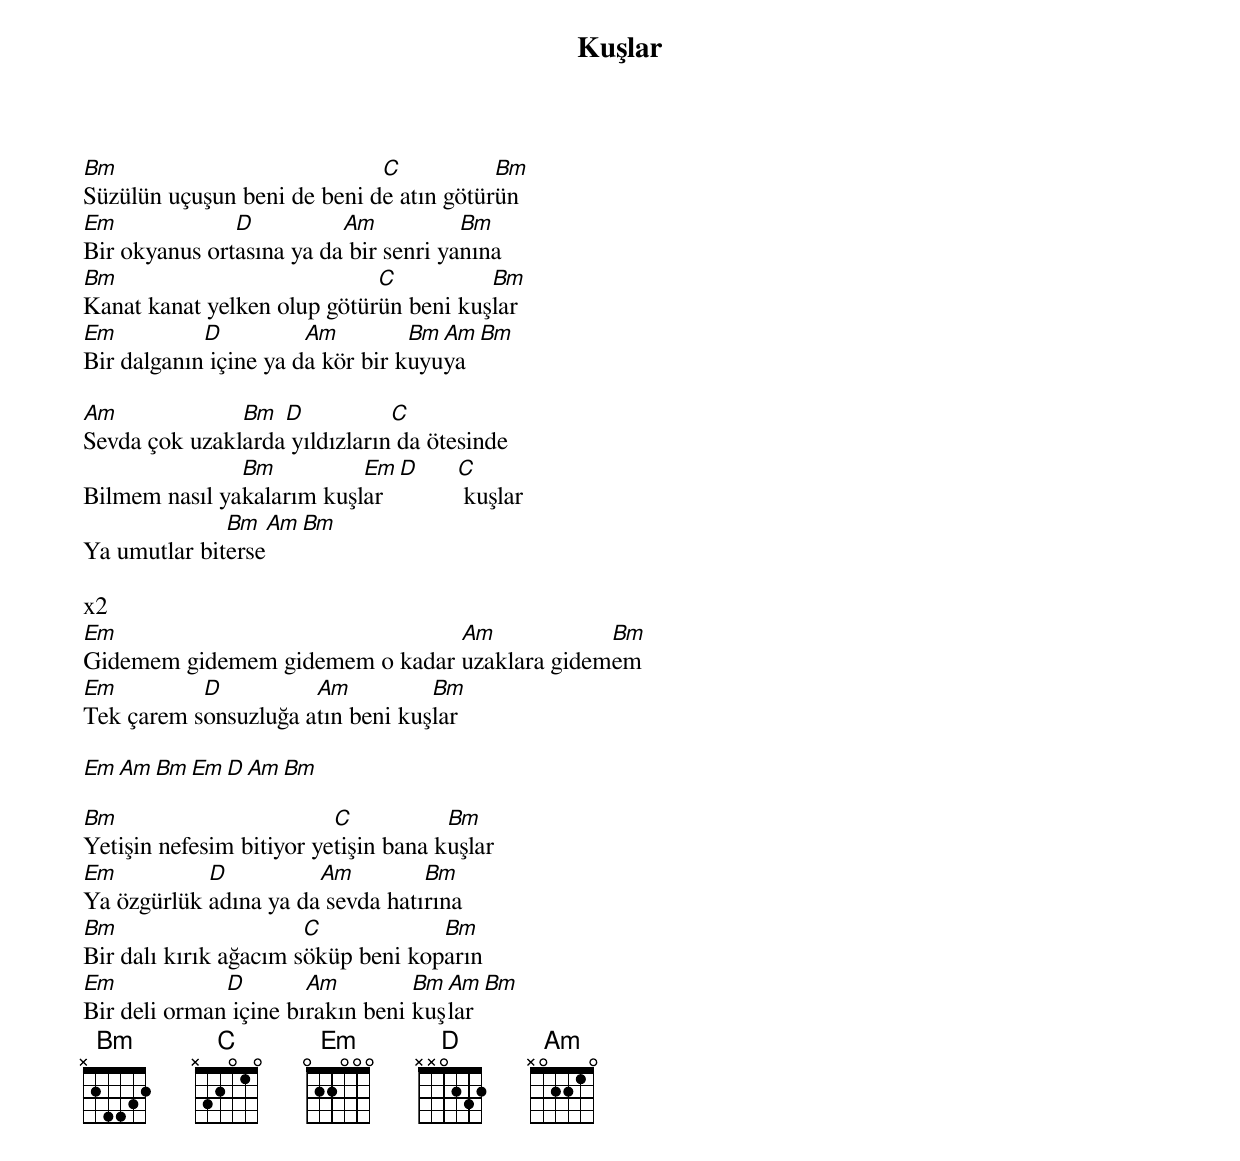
{title: Kuşlar}
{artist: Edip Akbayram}

Bm                           C           Bm
Süzülün uçuşun beni de beni de atın götürün
Em             D          Am           Bm
Bir okyanus ortasına ya da bir senri yanına
Bm                           C          Bm
Kanat kanat yelken olup götürün beni kuşlar
Em          D          Am         Bm Am Bm
Bir dalganın içine ya da kör bir kuyuya

Am             Bm  D           C
Sevda çok uzaklarda yıldızların da ötesinde
               Bm          Em  D     C
Bilmem nasıl yakalarım kuşlar         kuşlar
              Bm  Am Bm
Ya umutlar biterse

x2
Em                              Am            Bm
Gidemem gidemem gidemem o kadar uzaklara gidemem
Em         D          Am          Bm
Tek çarem sonsuzluğa atın beni kuşlar

Em Am Bm Em D Am Bm

Bm                        C           Bm
Yetişin nefesim bitiyor yetişin bana kuşlar
Em          D          Am         Bm
Ya özgürlük adına ya da sevda hatırına
Bm                     C            Bm
Bir dalı kırık ağacım söküp beni koparın
Em            D        Am         Bm Am Bm
Bir deli orman içine bırakın beni kuşlar
